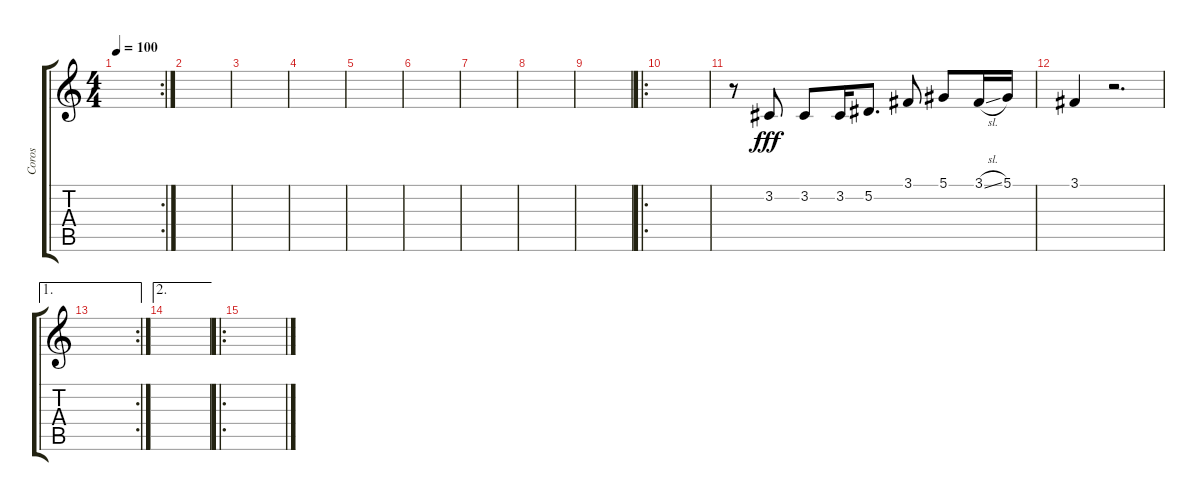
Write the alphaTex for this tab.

\track ("Coros" "Coros") {instrument lead2sawtooth}
\staff {score tabs}
\tuning (Eb4 Bb3 Gb3 Db3 Ab2 Eb2) {hide}
\rc 2
\ts (4 4)
\tempo 100
\clef g2
\ks c
|
|
|
|
|
|
|
|
|
\ro
|
r.8 3.2.8{dy fff} 3.2.8 3.2.16 5.2.8{d} 3.1.8 5.1.8 3.1{sl}.16 5.1.16 |
3.1.4 r.2{d} |
\ae 1
\rc 2
|
\ae 2
|
\ro
